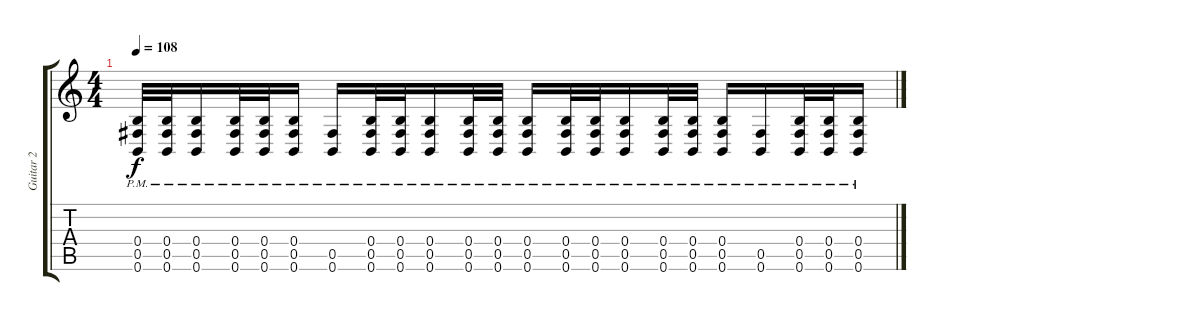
\track ("Guitar 2" "Guitar 2") {instrument distortionguitar}
\staff {score tabs}
\tuning (B3 Gb3 E3 B2 Gb2 B1) {hide}
\ts (4 4)
\tempo 108
\clef g2
\ks c
(0.4{pm} 0.5{pm} 0.6{pm}).32{dy f} (0.4{pm} 0.5{pm} 0.6{pm}).32 (0.4{pm} 0.5{pm} 0.6{pm}).16 (0.4{pm} 0.5{pm} 0.6{pm}).32 (0.4{pm} 0.5{pm} 0.6{pm}).32 (0.4{pm} 0.5{pm} 0.6{pm}).16 (0.5{pm} 0.6{pm}).16 (0.4{pm} 0.5{pm} 0.6{pm}).32 (0.4{pm} 0.5{pm} 0.6{pm}).32 (0.4{pm} 0.5{pm} 0.6{pm}).16 (0.4{pm} 0.5{pm} 0.6{pm}).32 (0.4{pm} 0.5{pm} 0.6{pm}).32 (0.4{pm} 0.5{pm} 0.6{pm}).16 (0.4{pm} 0.5{pm} 0.6{pm}).32 (0.4{pm} 0.5{pm} 0.6{pm}).32 (0.4{pm} 0.5{pm} 0.6{pm}).16 (0.4{pm} 0.5{pm} 0.6{pm}).32 (0.4{pm} 0.5{pm} 0.6{pm}).32 (0.4{pm} 0.5{pm} 0.6{pm}).16 (0.5{pm} 0.6{pm}).16 (0.4{pm} 0.5{pm} 0.6{pm}).32 (0.4{pm} 0.5{pm} 0.6{pm}).32 (0.4{pm} 0.5{pm} 0.6{pm}).16
